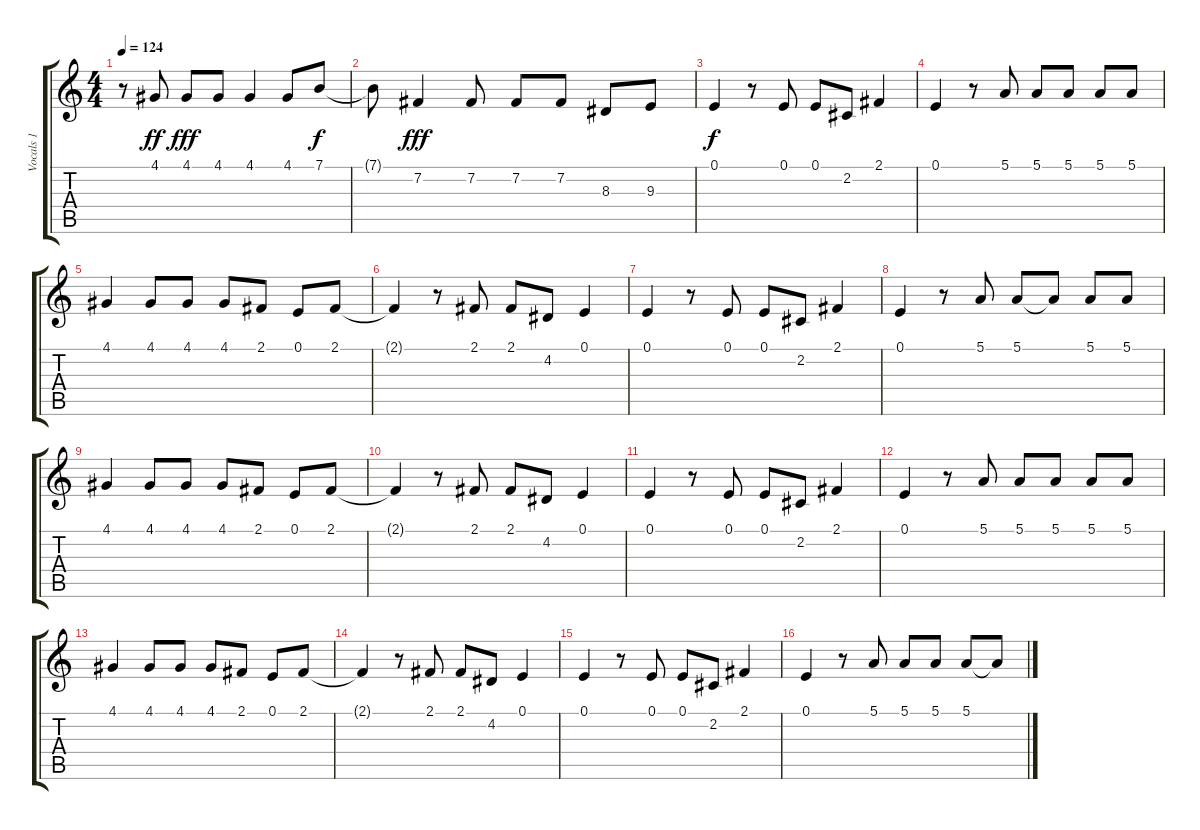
\track ("Vocals 1" "Vocals 1") {instrument flute}
\staff {score tabs}
\tuning (E4 B3 G3 D3 A2 E2) {hide}
\ts (4 4)
\tempo 124
\clef g2
\ks c
r.8{dy f} 4.1.8{dy ff} 4.1.8{dy fff} 4.1.8 4.1.4 4.1.8 7.1.8{dy f} |
7.1{t}.8 7.2.4{dy fff} 7.2.8 7.2.8 7.2.8 8.3.8 9.3.8 |
0.1.4{dy f} r.8 0.1.8 0.1.8 2.2.8 2.1.4 |
0.1.4 r.8 5.1.8 5.1.8 5.1.8 5.1.8 5.1.8 |
4.1.4 4.1.8 4.1.8 4.1.8 2.1.8 0.1.8 2.1.8 |
2.1{t}.4 r.8 2.1.8 2.1.8 4.2.8 0.1.4 |
0.1.4 r.8 0.1.8 0.1.8 2.2.8 2.1.4 |
0.1.4 r.8 5.1.8 5.1.8 5.1{t}.8 5.1.8 5.1.8 |
4.1.4 4.1.8 4.1.8 4.1.8 2.1.8 0.1.8 2.1.8 |
2.1{t}.4 r.8 2.1.8 2.1.8 4.2.8 0.1.4 |
0.1.4 r.8 0.1.8 0.1.8 2.2.8 2.1.4 |
0.1.4 r.8 5.1.8 5.1.8 5.1.8 5.1.8 5.1.8 |
4.1.4 4.1.8 4.1.8 4.1.8 2.1.8 0.1.8 2.1.8 |
2.1{t}.4 r.8 2.1.8 2.1.8 4.2.8 0.1.4 |
0.1.4 r.8 0.1.8 0.1.8 2.2.8 2.1.4 |
0.1.4 r.8 5.1.8 5.1.8 5.1.8 5.1.8 5.1{t}.8
